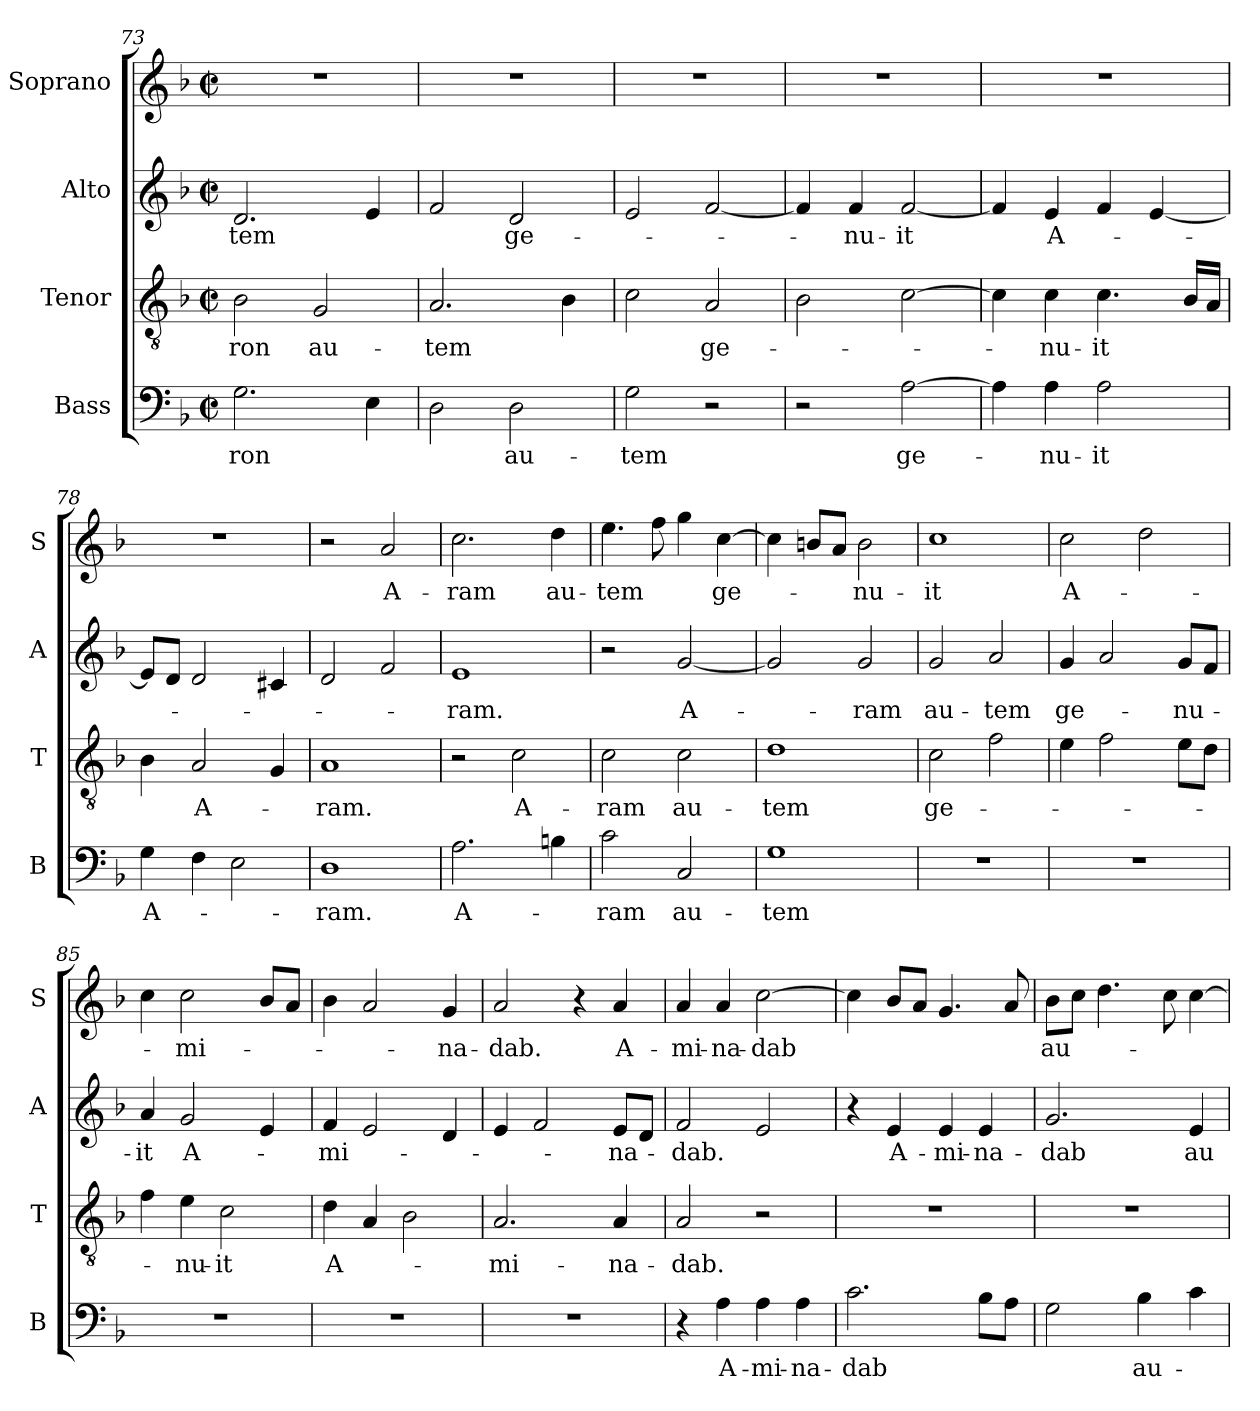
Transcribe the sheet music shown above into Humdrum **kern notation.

**kern	**text	**kern	**text	**kern	**text	**kern	**text
*part4	*part4	*part3	*part3	*part2	*part2	*part1	*part1
*staff4	*staff4	*staff3	*staff3	*staff2	*staff2	*staff1	*staff1
*I"Bass	*	*I"Tenor	*	*I"Alto	*	*I"Soprano	*
*I'B	*	*I'T	*	*I'A	*	*I'S	*
*clefF4	*	*clefGv2	*	*clefG2	*	*clefG2	*
*k[b-]	*	*k[b-]	*	*k[b-]	*	*k[b-]	*
*F:	*	*F:	*	*F:	*	*F:	*
*M2/2	*	*M2/2	*	*M2/2	*	*M2/2	*
*met(c|)	*	*met(c|)	*	*met(c|)	*	*met(c|)	*
=73	=73	=73	=73	=73	=73	=73	=73
!	!LO:LY:b	!	!LO:LY:b	!	!LO:LY:b	!	!
2.G\	-ron	2B-\	-ron	2.d/	-tem	1r	.
!	!	!	!LO:LY:b	!	!	!	!
.	.	2G/	au-	.	.	.	.
4E\	.	.	.	4e/	.	.	.
=74	=74	=74	=74	=74	=74	=74	=74
!	!	!	!LO:LY:b	!	!	!	!
2D\	.	2.A/	-tem	2f/	.	1r	.
!	!LO:LY:b	!	!	!	!LO:LY:b	!	!
2D\	au-	.	.	2d/	ge-	.	.
.	.	4B-\	.	.	.	.	.
=75	=75	=75	=75	=75	=75	=75	=75
!	!LO:LY:b	!	!	!	!	!	!
2G\	-tem	2c\	.	2e/	.	1r	.
!	!	!	!LO:LY:b	!	!	!	!
2r	.	2A/	ge-	[2f/	.	.	.
=76	=76	=76	=76	=76	=76	=76	=76
2r	.	2B-\	.	4f/]	.	1r	.
!	!	!	!	!	!LO:LY:b	!	!
.	.	.	.	4f/	-nu-	.	.
!	!LO:LY:b	!	!	!	!LO:LY:b	!	!
[2A\	ge-	[2c\	.	[2f/	-it	.	.
=77	=77	=77	=77	=77	=77	=77	=77
4A\]	.	4c\]	.	4f/]	.	1r	.
!	!LO:LY:b	!	!LO:LY:b	!	!LO:LY:b	!	!
4A\	-nu-	4c\	-nu-	4e/	A-	.	.
!	!LO:LY:b	!	!LO:LY:b	!	!	!	!
2A\	-it	4.c\	-it	4f/	.	.	.
.	.	.	.	[4e/	.	.	.
.	.	16B-/LL	.	.	.	.	.
.	.	16A/JJ	.	.	.	.	.
!!LO:PB:g=z
=78	=78	=78	=78	=78	=78	=78	=78
!	!LO:LY:b	!	!	!	!	!	!
4G\	A-	4B-\	.	8e/L]	.	1r	.
.	.	.	.	8d/J	.	.	.
!	!	!	!LO:LY:b	!	!	!	!
4F\	.	2A/	A-	2d/	.	.	.
2E\	.	.	.	.	.	.	.
.	.	4G/	.	4c#X/	.	.	.
=79	=79	=79	=79	=79	=79	=79	=79
!	!LO:LY:b	!	!LO:LY:b	!	!	!	!
1D	-ram.	1A	-ram.	2d/	.	2r	.
!	!	!	!	!	!	!	!LO:LY:b
.	.	.	.	2f/	.	2a/	A-
=80	=80	=80	=80	=80	=80	=80	=80
!	!LO:LY:b	!	!	!	!LO:LY:b	!	!LO:LY:b
2.A\	A-	2r	.	1e	-ram.	2.cc\	-ram
!	!	!	!LO:LY:b	!	!	!	!
.	.	2c\	A-	.	.	.	.
!	!	!	!	!	!	!	!LO:LY:b
4Bn\	.	.	.	.	.	4dd\	au-
=81	=81	=81	=81	=81	=81	=81	=81
!	!LO:LY:b	!	!LO:LY:b	!	!	!	!LO:LY:b
2c\	-ram	2c\	-ram	2r	.	4.ee\	-tem
.	.	.	.	.	.	8ff\	.
!	!LO:LY:b	!	!LO:LY:b	!	!LO:LY:b	!	!
2C/	au-	2c\	au-	[2g/	A-	4gg\	.
!	!	!	!	!	!	!	!LO:LY:b
.	.	.	.	.	.	[4cc\	ge-
=82	=82	=82	=82	=82	=82	=82	=82
!	!LO:LY:b	!	!LO:LY:b	!	!	!	!
1G	-tem	1d	-tem	2g/]	.	4cc\]	.
.	.	.	.	.	.	8bn/L	.
.	.	.	.	.	.	8a/J	.
!	!	!	!	!	!LO:LY:b	!	!LO:LY:b
.	.	.	.	2g/	-ram	2b\	-nu-
=83	=83	=83	=83	=83	=83	=83	=83
!	!	!	!LO:LY:b	!	!LO:LY:b	!	!LO:LY:b
1r	.	2c\	ge-	2g/	au-	1cc	-it
!	!	!	!	!	!LO:LY:b	!	!
.	.	2f\	.	2a/	-tem	.	.
!!LO:LB:g=z
=84	=84	=84	=84	=84	=84	=84	=84
!	!	!	!	!	!LO:LY:b	!	!LO:LY:b
1r	.	4e\	.	4g/	ge-	2cc\	A-
.	.	2f\	.	2a/	.	.	.
.	.	.	.	.	.	2dd\	.
!	!	!	!	!	!LO:LY:b	!	!
.	.	8e\L	.	8g/L	-nu-	.	.
.	.	8d\J	.	8f/J	.	.	.
=85	=85	=85	=85	=85	=85	=85	=85
!	!	!	!	!	!LO:LY:b	!	!
1r	.	4f\	.	4a/	-it	4cc\	.
!	!	!	!LO:LY:b	!	!LO:LY:b	!	!LO:LY:b
.	.	4e\	-nu-	2g/	A-	2cc\	-mi-
!	!	!	!LO:LY:b	!	!	!	!
.	.	2c\	-it	.	.	.	.
.	.	.	.	4e/	.	8b-/L	.
.	.	.	.	.	.	8a/J	.
=86	=86	=86	=86	=86	=86	=86	=86
!	!	!	!LO:LY:b	!	!LO:LY:b	!	!
1r	.	4d\	A-	4f/	-mi-	4b-\	.
.	.	4A/	.	2e/	.	2a/	.
.	.	2B-\	.	.	.	.	.
!	!	!	!	!	!	!	!LO:LY:b
.	.	.	.	4d/	.	4g/	-na-
=87	=87	=87	=87	=87	=87	=87	=87
!	!	!	!LO:LY:b	!	!	!	!LO:LY:b
1r	.	2.A/	-mi-	4e/	.	2a/	-dab.
.	.	.	.	2f/	.	.	.
.	.	.	.	.	.	4r	.
!	!	!	!LO:LY:b	!	!LO:LY:b	!	!LO:LY:b
.	.	4A/	-na-	8e/L	-na-	4a/	A-
.	.	.	.	8d/J	.	.	.
=88	=88	=88	=88	=88	=88	=88	=88
!	!	!	!LO:LY:b	!	!LO:LY:b	!	!LO:LY:b
4r	.	2A/	-dab.	2f/	-dab.	4a/	-mi-
!	!LO:LY:b	!	!	!	!	!	!LO:LY:b
4A\	A-	.	.	.	.	4a/	-na-
!	!LO:LY:b	!	!	!	!	!	!LO:LY:b
4A\	-mi-	2r	.	2e/	.	[2cc\	-dab
!	!LO:LY:b	!	!	!	!	!	!
4A\	-na-	.	.	.	.	.	.
!!LO:LB:g=z
=89	=89	=89	=89	=89	=89	=89	=89
!	!LO:LY:b	!	!	!	!	!	!
2.c\	-dab	1r	.	4r	.	4cc\]	.
!	!	!	!	!	!LO:LY:b	!	!
.	.	.	.	4e/	A-	8b-/L	.
.	.	.	.	.	.	8a/J	.
!	!	!	!	!	!LO:LY:b	!	!
.	.	.	.	4e/	-mi-	4.g/	.
!	!	!	!	!	!LO:LY:b	!	!
8B-\L	.	.	.	4e/	-na-	.	.
8A\J	.	.	.	.	.	8a/	.
=90	=90	=90	=90	=90	=90	=90	=90
!	!	!	!	!	!LO:LY:b	!	!LO:LY:b
2G\	.	1r	.	2.g/	-dab	8b-\L	au-
.	.	.	.	.	.	8cc\J	.
.	.	.	.	.	.	4.dd\	.
!	!LO:LY:b	!	!	!	!	!	!
4B-\	au-	.	.	.	.	.	.
.	.	.	.	.	.	8cc\	.
!	!	!	!	!	!LO:LY:b	!	!
4c\	.	.	.	4e/	au-	[4cc\	.
=	=	=	=	=	=	=	=
*-	*-	*-	*-	*-	*-	*-	*-
